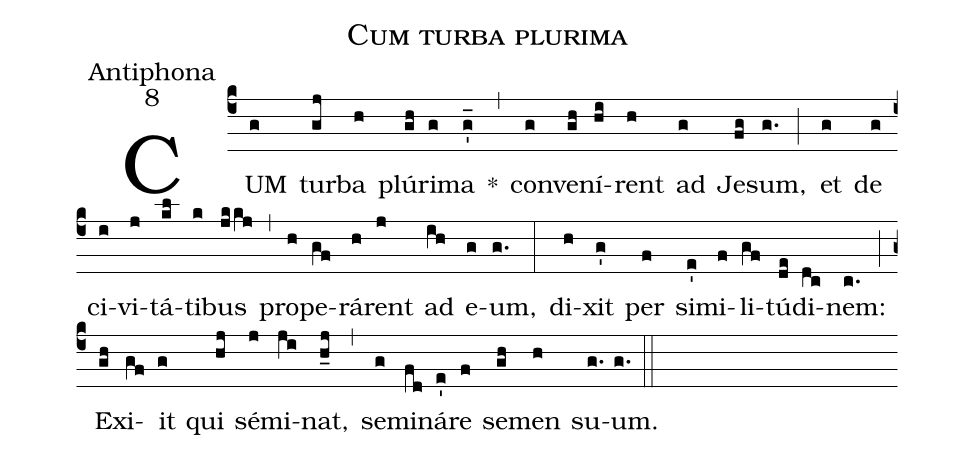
name:Cum turba plurima;
office-part:Antiphona;
mode:8;
%%
(c4) CUM(g) tur(gj)ba(h) plú(gh)ri(g)ma(g'_) *(,) con(g)ve(gh)ní(hi)rent(h) ad(g) Je(fg)sum,(g.) (;) et(g) de(g) ci(i)vi(j)tá(kl)ti(k)bus(jkkj) (,) pro(h)pe(gf)rá(h)rent(j) ad(ih) e(g)um,(g.) (:) di(h)xit(g') per(f) si(e')mi(f)li(gf)tú(de)di(dc)nem:(c.) (;) Ex(gh)i(gf)it(g) qui(hj) sé(j)mi(ji)nat,(h_j) (,) se(g)mi(fd)ná(e')re(f) se(gh)men(h) su(g.)um.(g.) (::)
